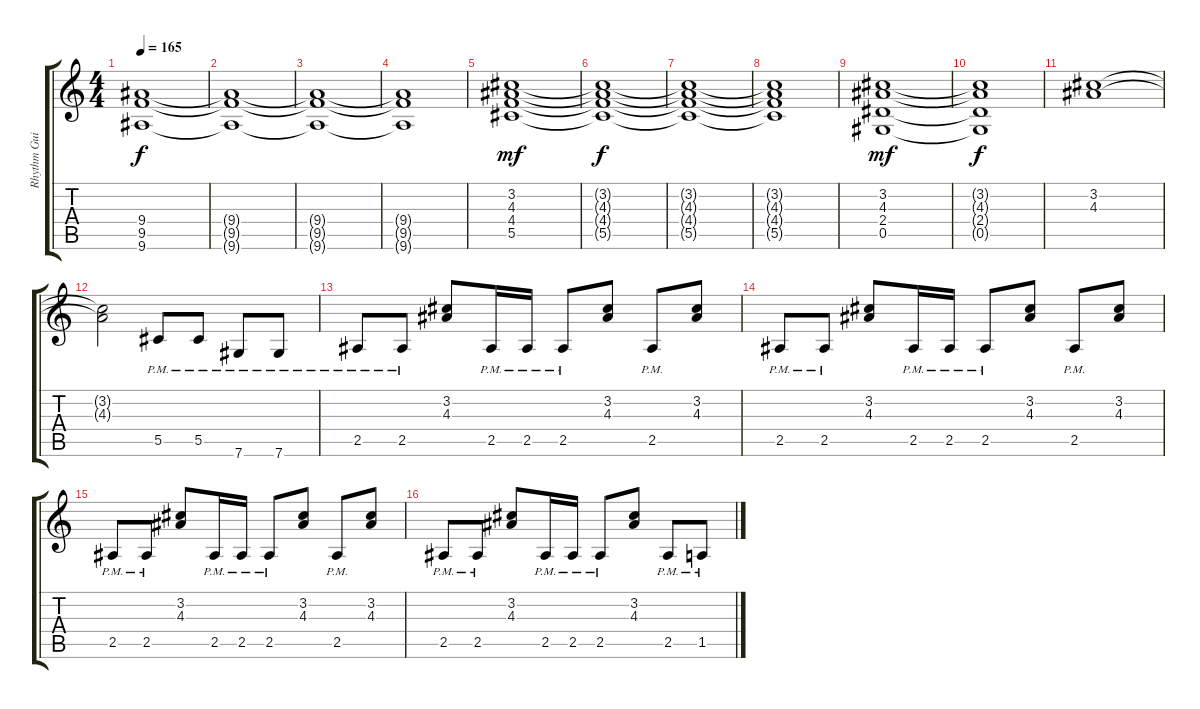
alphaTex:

\track ("Rhythm Guitar" "Rhythm Gui") {instrument distortionguitar}
\staff {score tabs}
\tuning (Eb4 Bb3 Gb3 Db3 Ab2 Db2) {hide}
\ts (4 4)
\tempo 165
\clef g2
\ks c
(9.4 9.5 9.6).1{dy f} |
(9.4{t} 9.5{t} 9.6{t}).1 |
(9.4{t} 9.5{t} 9.6{t}).1 |
(9.4{t} 9.5{t} 9.6{t}).1 |
(3.2 4.3 4.4 5.5).1{dy mf} |
(3.2{t} 4.3{t} 4.4{t} 5.5{t}).1{dy f} |
(3.2{t} 4.3{t} 4.4{t} 5.5{t}).1 |
(3.2{t} 4.3{t} 4.4{t} 5.5{t}).1 |
(3.2 4.3 2.4 0.5).1{dy mf} |
(3.2{t} 4.3{t} 2.4{t} 0.5{t}).1{dy f} |
(3.2 4.3).1 |
(3.2{t} 4.3{t}).2 5.5{pm}.8 5.5{pm}.8 7.6{pm}.8 7.6{pm}.8 |
2.5{pm}.8 2.5{pm}.8 (3.2 4.3).8 2.5{pm}.16 2.5{pm}.16 2.5{pm}.8 (3.2 4.3).8 2.5{pm}.8 (3.2 4.3).8 |
2.5{pm}.8 2.5{pm}.8 (3.2 4.3).8 2.5{pm}.16 2.5{pm}.16 2.5{pm}.8 (3.2 4.3).8 2.5{pm}.8 (3.2 4.3).8 |
2.5{pm}.8 2.5{pm}.8 (3.2 4.3).8 2.5{pm}.16 2.5{pm}.16 2.5{pm}.8 (3.2 4.3).8 2.5{pm}.8 (3.2 4.3).8 |
2.5{pm}.8 2.5{pm}.8 (3.2 4.3).8 2.5{pm}.16 2.5{pm}.16 2.5{pm}.8 (3.2 4.3).8 2.5{pm}.8 1.5{pm}.8
